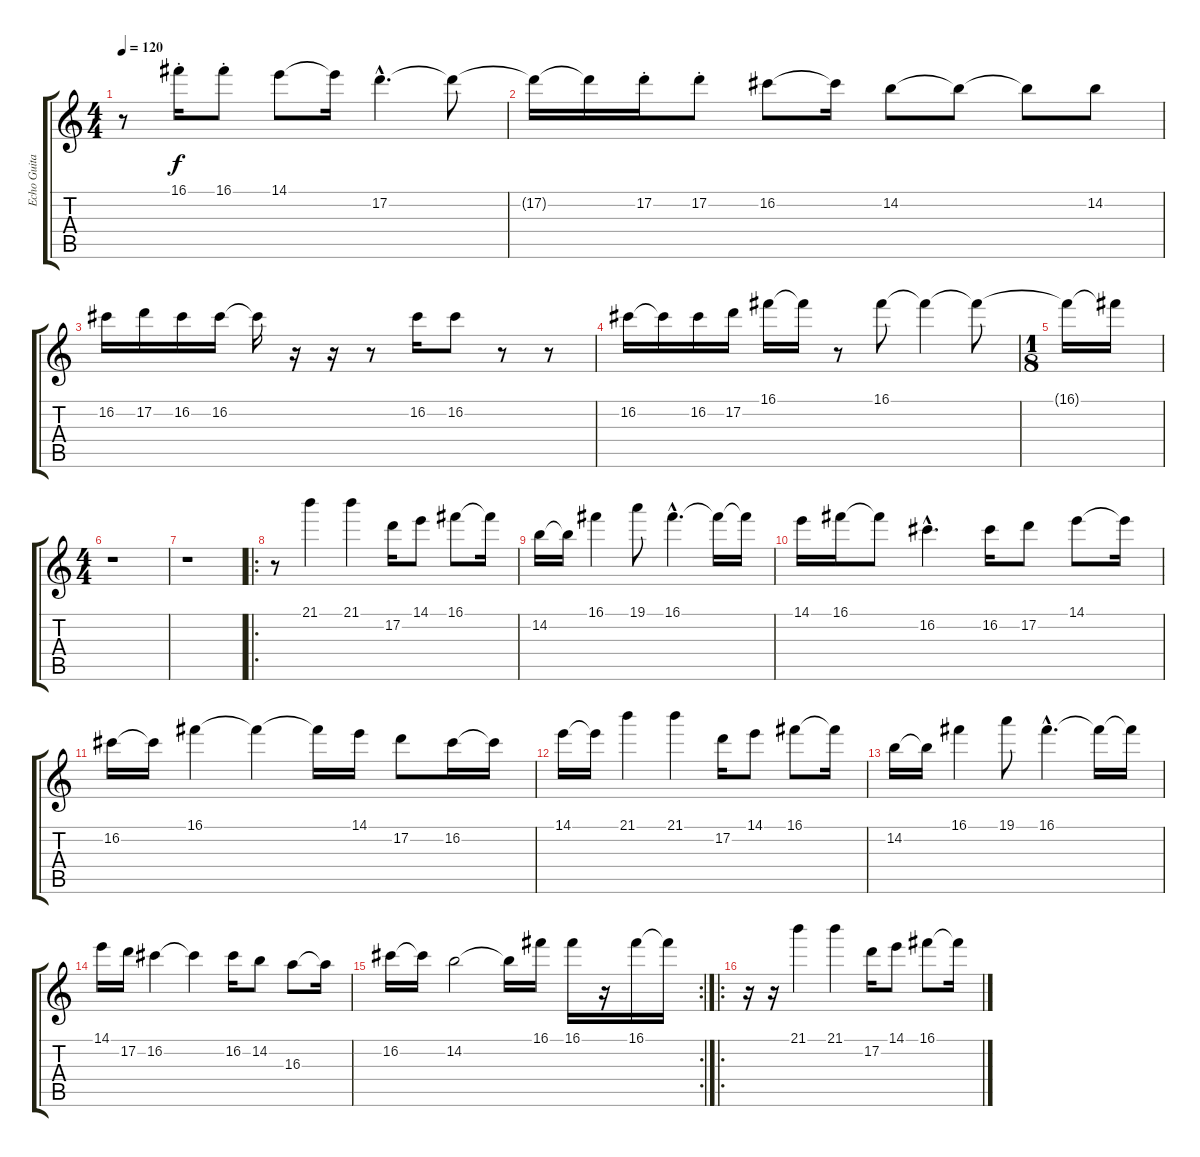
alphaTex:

\track ("Echo Guitar One" "Echo Guita") {instrument distortionguitar}
\staff {score tabs}
\tuning (D4 A3 F3 C3 G2 D2) {hide}
\ts (4 4)
\tempo 120
\clef g2
\ks c
r.8{dy f instrument distortionguitar} 16.1{st}.16 16.1{st}.8 14.1.8 14.1{t}.16 17.2{hac}.4{d} 17.2{t}.8 |
17.2{t}.16 17.2{t}.16 17.2{st}.16 17.2{st}.8 16.2.8 16.2{t}.16 14.2.8 14.2{t}.8 14.2{t}.8 14.2.8 |
16.2.16 17.2.16 16.2.16 16.2.16 16.2{t}.16 r.16 r.16 r.8 16.2.16 16.2.8 r.8 r.8 |
16.2.16 16.2{t}.16 16.2.16 17.2.16 16.1.16 16.1{t}.16 r.8 16.1.8 16.1{t}.4 16.1{t}.8 |
\ts (1 8)
16.1{t}.16 16.1{t}.16 |
\ts (4 4)
r.1 |
r.1 |
\ro
r.8 21.1.4 21.1.4{volume 10} 17.2.16{volume 13} 14.1.8 16.1.8 16.1{t}.16 |
14.2.16 14.2{t}.16 16.1.4 19.1.8 16.1{hac}.4{d} 16.1{t}.16 16.1{t}.16 |
14.1.16 16.1.16 16.1{t}.8 16.2{hac}.4{d} 16.2.16 17.2.8 14.1.8 14.1{t}.16 |
16.2.16 16.2{t}.16 16.1.4 16.1{t}.4 16.1{t}.16 14.1.16 17.2.8 16.2.16 16.2{t}.16 |
14.1.16 14.1{t}.16 21.1.4 21.1.4{volume 10} 17.2.16{volume 13} 14.1.8 16.1.8 16.1{t}.16 |
14.2.16 14.2{t}.16 16.1.4 19.1.8 16.1{hac}.4{d} 16.1{t}.16 16.1{t}.16 |
14.1.16 17.2.16 16.2.4 16.2{t}.4 16.2.16 14.2.8 16.3.8 16.3{t}.16 |
\rc 2
16.2.16 16.2{t}.16 14.2.2 14.2{t}.16 16.1.16 16.1.16 r.16 16.1.16 16.1{t}.16 |
\ro
r.16 r.16 21.1.4 21.1.4{volume 10} 17.2.16{volume 13} 14.1.8 16.1.8 16.1{t}.16
